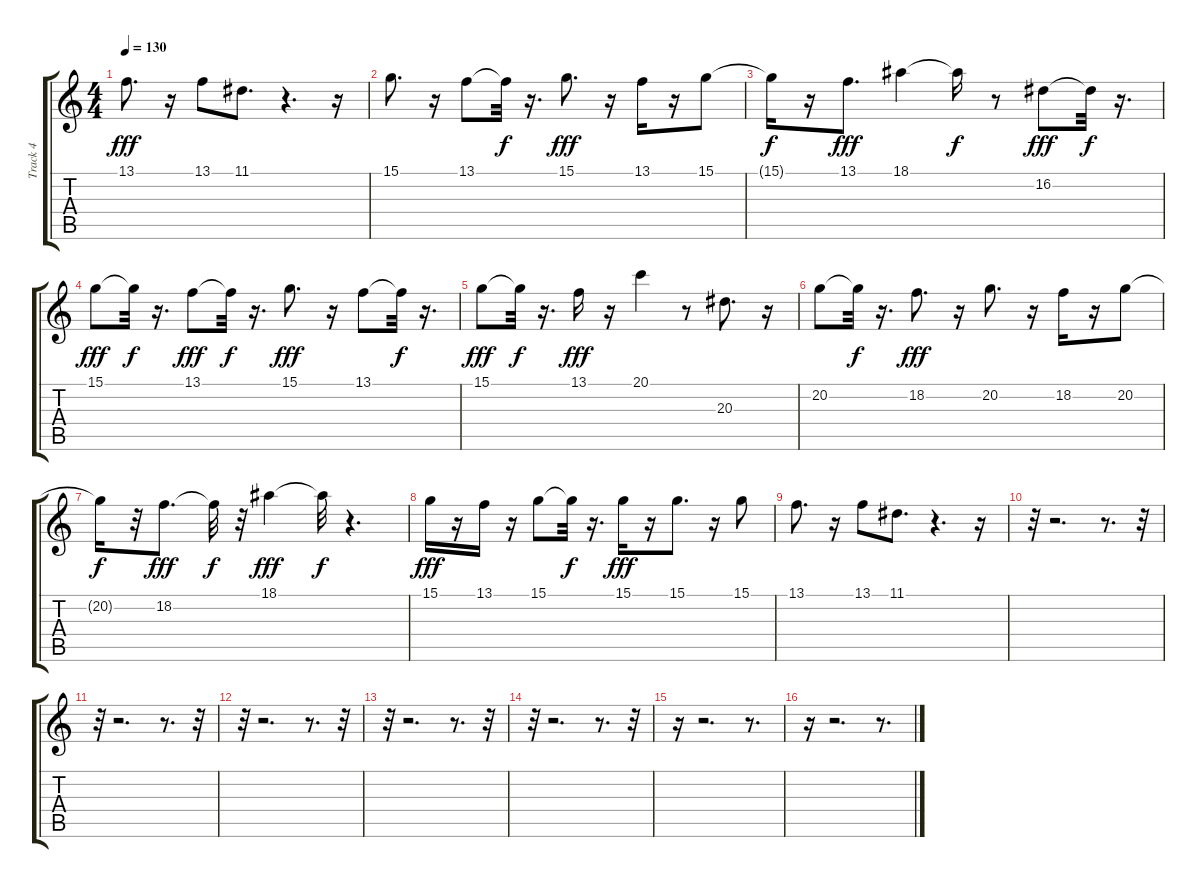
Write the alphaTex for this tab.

\track ("Track 4" "Track 4") {instrument lead3calliope}
\staff {score tabs}
\tuning (E4 B3 G3 D3 A2 E2) {hide}
\ts (4 4)
\tempo 130
\clef g2
\ks c
13.1.8{d dy fff} r.16 13.1.8 11.1.8{d} r.4{d} r.16 |
15.1.8{d} r.16 13.1.8 13.1{t}.32{dy f} r.16{d} 15.1.8{d dy fff} r.16 13.1.16 r.16 15.1.8 |
15.1{t}.16{dy f} r.16 13.1.8{d dy fff} 18.1.4 18.1{t}.16{dy f} r.8 16.2.8{dy fff} 16.2{t}.32{dy f} r.16{d} |
15.1.8{dy fff} 15.1{t}.32{dy f} r.16{d} 13.1.8{dy fff} 13.1{t}.32{dy f} r.16{d} 15.1.8{d dy fff} r.16 13.1.8 13.1{t}.32{dy f} r.16{d} |
15.1.8{dy fff} 15.1{t}.32{dy f} r.16{d} 13.1.16{dy fff} r.16 20.1.4 r.8 20.3.8{d} r.16 |
20.2.8 20.2{t}.32{dy f} r.16{d} 18.2.8{d dy fff} r.16 20.2.8{d} r.16 18.2.16 r.16 20.2.8 |
20.2{t}.16{dy f} r.32 18.2.8{d dy fff} 18.2{t}.32{dy f} r.32 18.1.4{dy fff} 18.1{t}.32{dy f} r.4{d} |
15.1.16{dy fff} r.16 13.1.16 r.16 15.1.8 15.1{t}.32{dy f} r.16{d} 15.1.16{dy fff} r.16 15.1.8{d} r.16 15.1.8 |
13.1.8{d} r.16 13.1.8 11.1.8{d} r.4{d} r.16 |
r.32 r.2{d} r.8{d} r.32 |
r.32 r.2{d} r.8{d} r.32 |
r.32 r.2{d} r.8{d} r.32 |
r.32 r.2{d} r.8{d} r.32 |
r.32 r.2{d} r.8{d} r.32 |
r.16 r.2{d} r.8{d} |
r.16 r.2{d} r.8{d}
